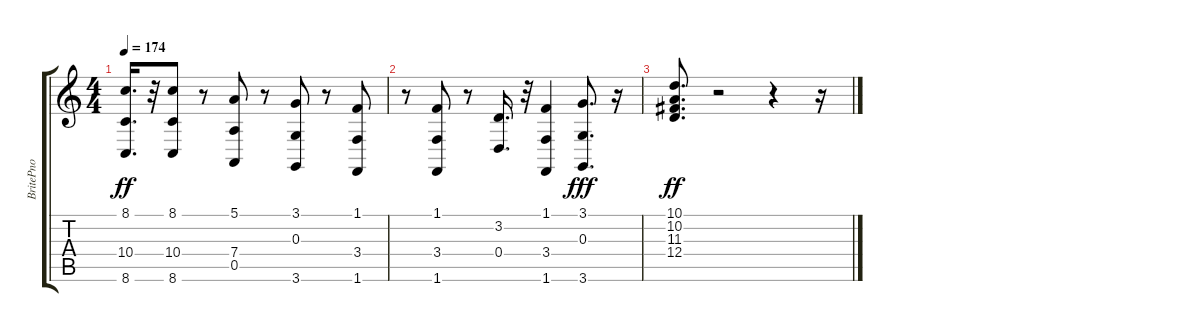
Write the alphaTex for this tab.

\track ("BritePno" "BritePno") {instrument electricgrandpiano}
\staff {score tabs}
\tuning (E4 B3 G3 D3 A2 E2) {hide}
\ts (4 4)
\tempo 174
\clef g2
\ks c
(8.1 10.4 8.6).16{d dy ff} r.32 (8.1 10.4 8.6).8 r.8 (5.1 7.4 0.5).8 r.8 (3.1 0.3 3.6).8 r.8 (1.1 3.4 1.6).8 |
r.8 (1.1 3.4 1.6).8 r.8 (3.2 0.4).16{d} r.32 (1.1 3.4 1.6).4 (3.1 0.3 3.6).8{d dy fff} r.16 |
(10.1 10.2 11.3 12.4).8{d dy ff} r.2 r.4 r.16
